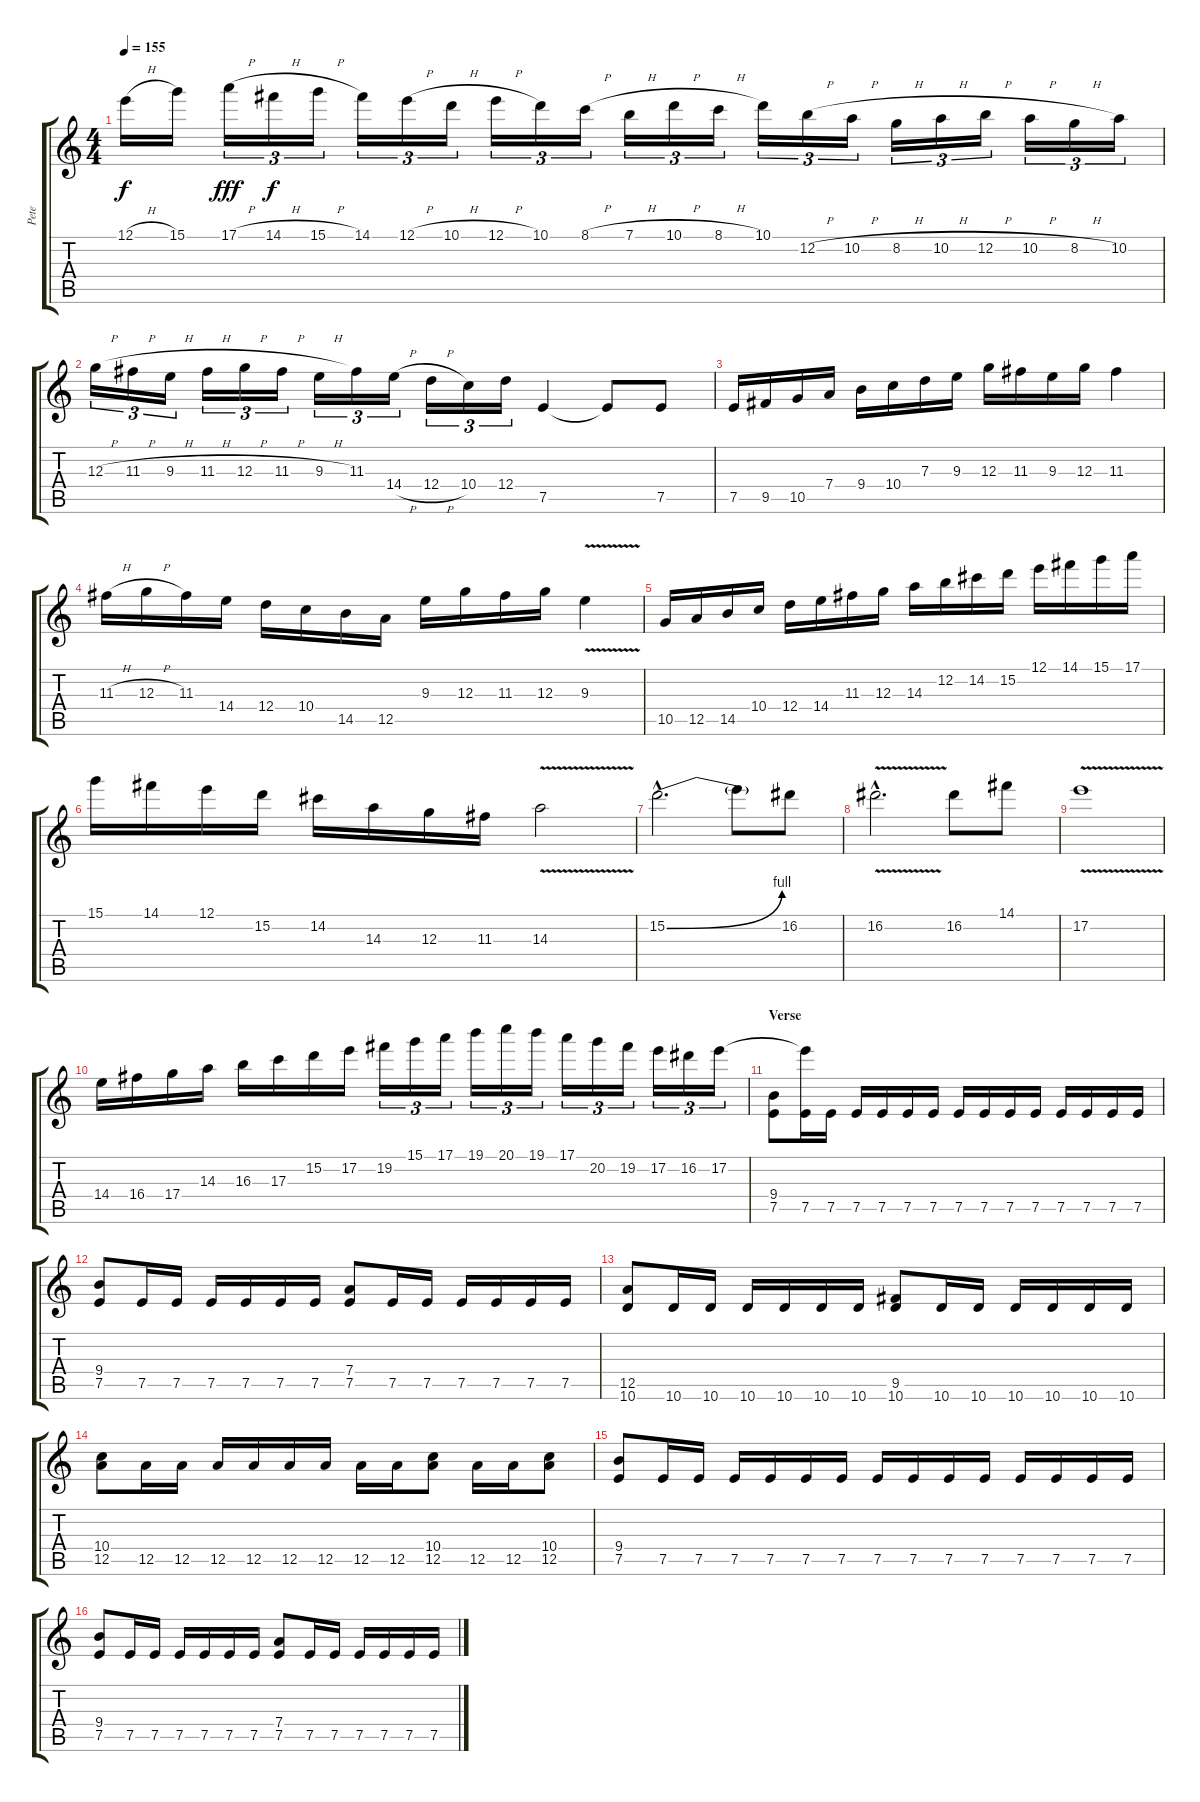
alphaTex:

\track ("Pete" "Pete") {instrument distortionguitar}
\staff {score tabs}
\tuning (E4 B3 G3 D3 A2 E2) {hide}
\ts (4 4)
\tempo 155
\clef g2
\ks c
12.1{h}.16{dy f} 15.1.16 17.1{h}.16{tu (3 2) dy fff} 14.1{h}.16{tu (3 2) dy f} 15.1{h}.16{tu (3 2)} 14.1.16{tu (3 2)} 12.1{h}.16{tu (3 2)} 10.1{h}.16{tu (3 2)} 12.1{h}.16{tu (3 2)} 10.1.16{tu (3 2)} 8.1{h}.16{tu (3 2)} 7.1{h}.16{tu (3 2)} 10.1{h}.16{tu (3 2)} 8.1{h}.16{tu (3 2)} 10.1.16{tu (3 2)} 12.2{h}.16{tu (3 2)} 10.2{h}.16{tu (3 2)} 8.2{h}.16{tu (3 2)} 10.2{h}.16{tu (3 2)} 12.2{h}.16{tu (3 2)} 10.2{h}.16{tu (3 2)} 8.2{h}.16{tu (3 2)} 10.2.16{tu (3 2)} |
12.3{h}.16{tu (3 2)} 11.3{h}.16{tu (3 2)} 9.3{h}.16{tu (3 2)} 11.3{h}.16{tu (3 2)} 12.3{h}.16{tu (3 2)} 11.3{h}.16{tu (3 2)} 9.3{h}.16{tu (3 2)} 11.3.16{tu (3 2)} 14.4{h}.16{tu (3 2)} 12.4{h}.16{tu (3 2)} 10.4.16{tu (3 2)} 12.4.16{tu (3 2)} 7.5.4 7.5{t}.8 7.5.8 |
7.5.16 9.5.16 10.5.16 7.4.16 9.4.16 10.4.16 7.3.16 9.3.16 12.3.16 11.3.16 9.3.16 12.3.16 11.3.4 |
11.3{h}.16 12.3{h}.16 11.3.16 14.4.16 12.4.16 10.4.16 14.5.16 12.5.16 9.3.16 12.3.16 11.3.16 12.3.16 9.3{v}.4 |
10.5.16 12.5.16 14.5.16 10.4.16 12.4.16 14.4.16 11.3.16 12.3.16 14.3.16 12.2.16 14.2.16 15.2.16 12.1.16 14.1.16 15.1.16 17.1.16 |
15.1.16 14.1.16 12.1.16 15.2.16 14.2.16 14.3.16 12.3.16 11.3.16 14.3{v}.2 |
15.2{be (bend 0 0 60 4) hac}.2{d} 15.2{t}.8 16.2.8 |
16.2{v hac}.2{d} 16.2.8 14.1.8 |
17.2{v}.1 |
14.4.16 16.4.16 17.4.16 14.3.16 16.3.16 17.3.16 15.2.16 17.2.16 19.2.16{tu (3 2)} 15.1.16{tu (3 2)} 17.1.16{tu (3 2)} 19.1.16{tu (3 2)} 20.1.16{tu (3 2)} 19.1.16{tu (3 2)} 17.1.16{tu (3 2)} 20.2.16{tu (3 2)} 19.2.16{tu (3 2)} 17.2.16{tu (3 2)} 16.2.16{tu (3 2)} 17.2.16{tu (3 2)} |
\section ("" "Verse")
(9.4 7.5).8 (17.2{t} 7.5).16 7.5.16 7.5.16 7.5.16 7.5.16 7.5.16 7.5.16 7.5.16 7.5.16 7.5.16 7.5.16 7.5.16 7.5.16 7.5.16 |
(9.4 7.5).8 7.5.16 7.5.16 7.5.16 7.5.16 7.5.16 7.5.16 (7.4 7.5).8 7.5.16 7.5.16 7.5.16 7.5.16 7.5.16 7.5.16 |
(12.5 10.6).8 10.6.16 10.6.16 10.6.16 10.6.16 10.6.16 10.6.16 (9.5 10.6).8 10.6.16 10.6.16 10.6.16 10.6.16 10.6.16 10.6.16 |
(10.4 12.5).8 12.5.16 12.5.16 12.5.16 12.5.16 12.5.16 12.5.16 12.5.16 12.5.16 (10.4 12.5).8 12.5.16 12.5.16 (10.4 12.5).8 |
(9.4 7.5).8 7.5.16 7.5.16 7.5.16 7.5.16 7.5.16 7.5.16 7.5.16 7.5.16 7.5.16 7.5.16 7.5.16 7.5.16 7.5.16 7.5.16 |
(9.4 7.5).8 7.5.16 7.5.16 7.5.16 7.5.16 7.5.16 7.5.16 (7.4 7.5).8 7.5.16 7.5.16 7.5.16 7.5.16 7.5.16 7.5.16
